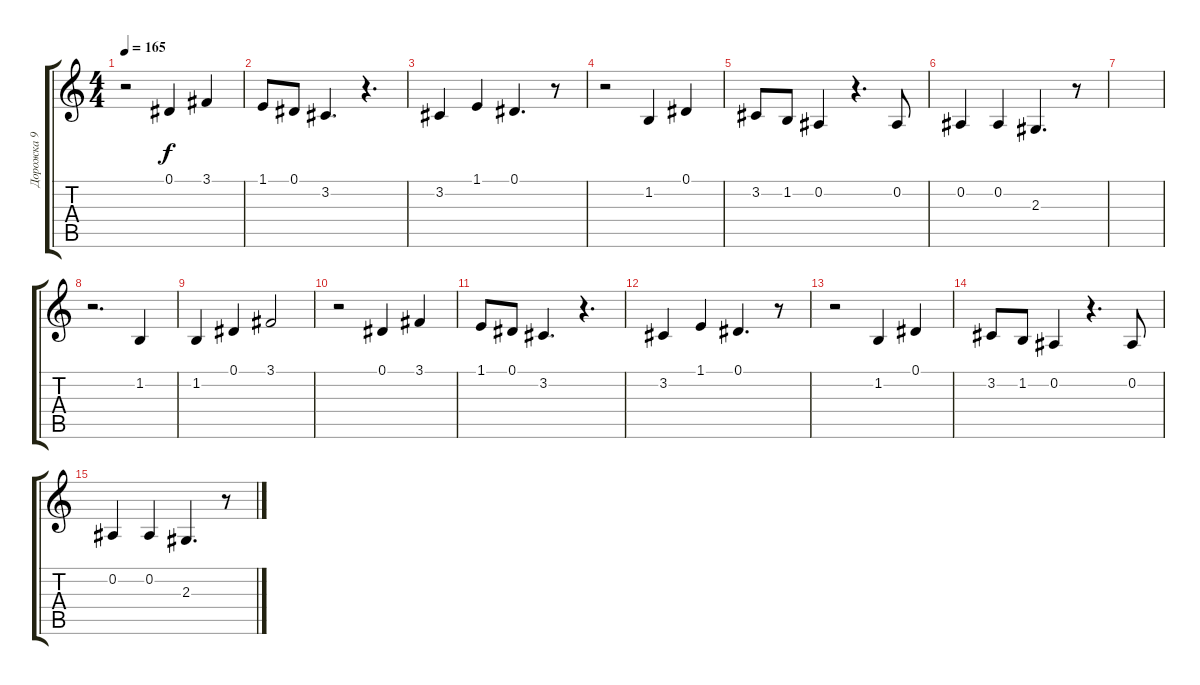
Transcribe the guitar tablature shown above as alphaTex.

\track ("Дорожка 9" "Дорожка 9") {instrument lead6voice}
\staff {score tabs}
\tuning (Eb4 Bb3 Gb3 Db3 Ab2 Eb2) {hide}
\ts (4 4)
\tempo 165
\clef g2
\ks c
r.2{dy f} 0.1.4 3.1.4 |
1.1.8 0.1.8 3.2.4{d} r.4{d} |
3.2.4 1.1.4 0.1.4{d} r.8 |
r.2 1.2.4 0.1.4 |
3.2.8 1.2.8 0.2.4 r.4{d} 0.2.8 |
0.2.4 0.2.4 2.3.4{d} r.8 |
|
r.2{d} 1.2.4 |
1.2.4 0.1.4 3.1.2 |
r.2 0.1.4 3.1.4 |
1.1.8 0.1.8 3.2.4{d} r.4{d} |
3.2.4 1.1.4 0.1.4{d} r.8 |
r.2 1.2.4 0.1.4 |
3.2.8 1.2.8 0.2.4 r.4{d} 0.2.8 |
0.2.4 0.2.4 2.3.4{d} r.8
